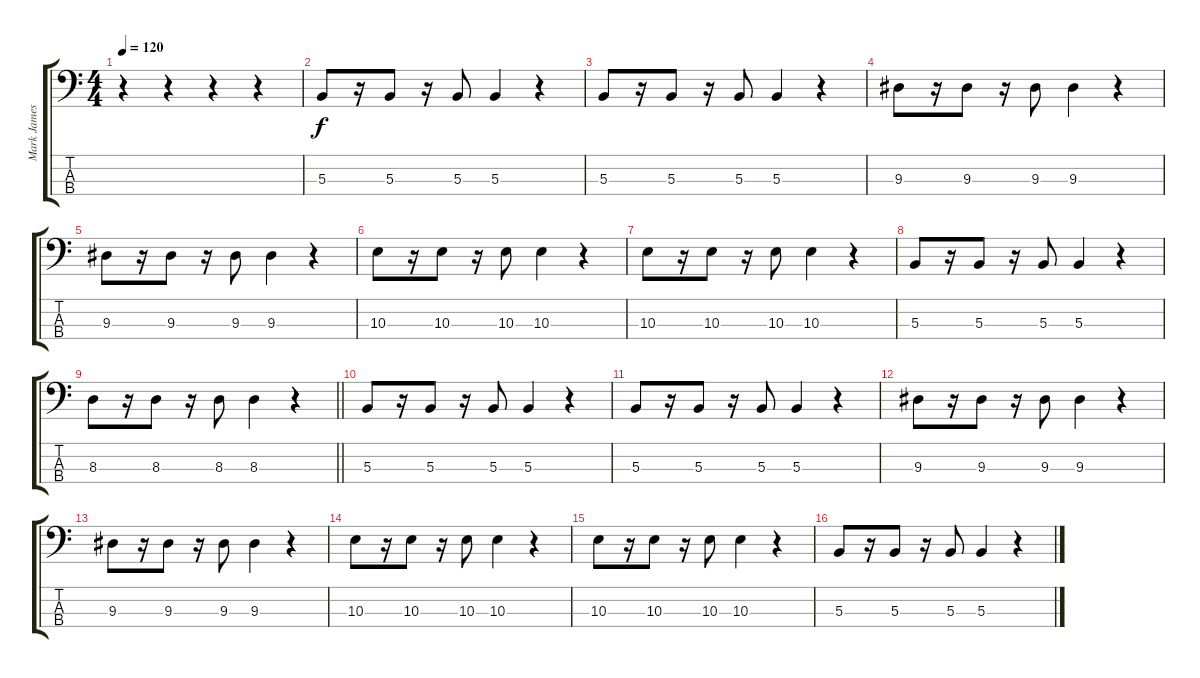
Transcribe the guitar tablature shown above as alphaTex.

\track ("Mark James (Bass)" "Mark James") {instrument electricbassfinger}
\staff {score tabs}
\tuning (E2 B1 Gb1 B0) {hide}
\ts (4 4)
\tempo 120
\clef f4
\ks c
r.4{dy f} r.4 r.4 r.4 |
5.3.8 r.16 5.3.8 r.16 5.3.8 5.3.4 r.4 |
5.3.8 r.16 5.3.8 r.16 5.3.8 5.3.4 r.4 |
9.3.8 r.16 9.3.8 r.16 9.3.8 9.3.4 r.4 |
9.3.8 r.16 9.3.8 r.16 9.3.8 9.3.4 r.4 |
10.3.8 r.16 10.3.8 r.16 10.3.8 10.3.4 r.4 |
10.3.8 r.16 10.3.8 r.16 10.3.8 10.3.4 r.4 |
5.3.8 r.16 5.3.8 r.16 5.3.8 5.3.4 r.4 |
\barLineRight lightlight
8.3.8 r.16 8.3.8 r.16 8.3.8 8.3.4 r.4 |
5.3.8 r.16 5.3.8 r.16 5.3.8 5.3.4 r.4 |
5.3.8 r.16 5.3.8 r.16 5.3.8 5.3.4 r.4 |
9.3.8 r.16 9.3.8 r.16 9.3.8 9.3.4 r.4 |
9.3.8 r.16 9.3.8 r.16 9.3.8 9.3.4 r.4 |
10.3.8 r.16 10.3.8 r.16 10.3.8 10.3.4 r.4 |
10.3.8 r.16 10.3.8 r.16 10.3.8 10.3.4 r.4 |
5.3.8 r.16 5.3.8 r.16 5.3.8 5.3.4 r.4
